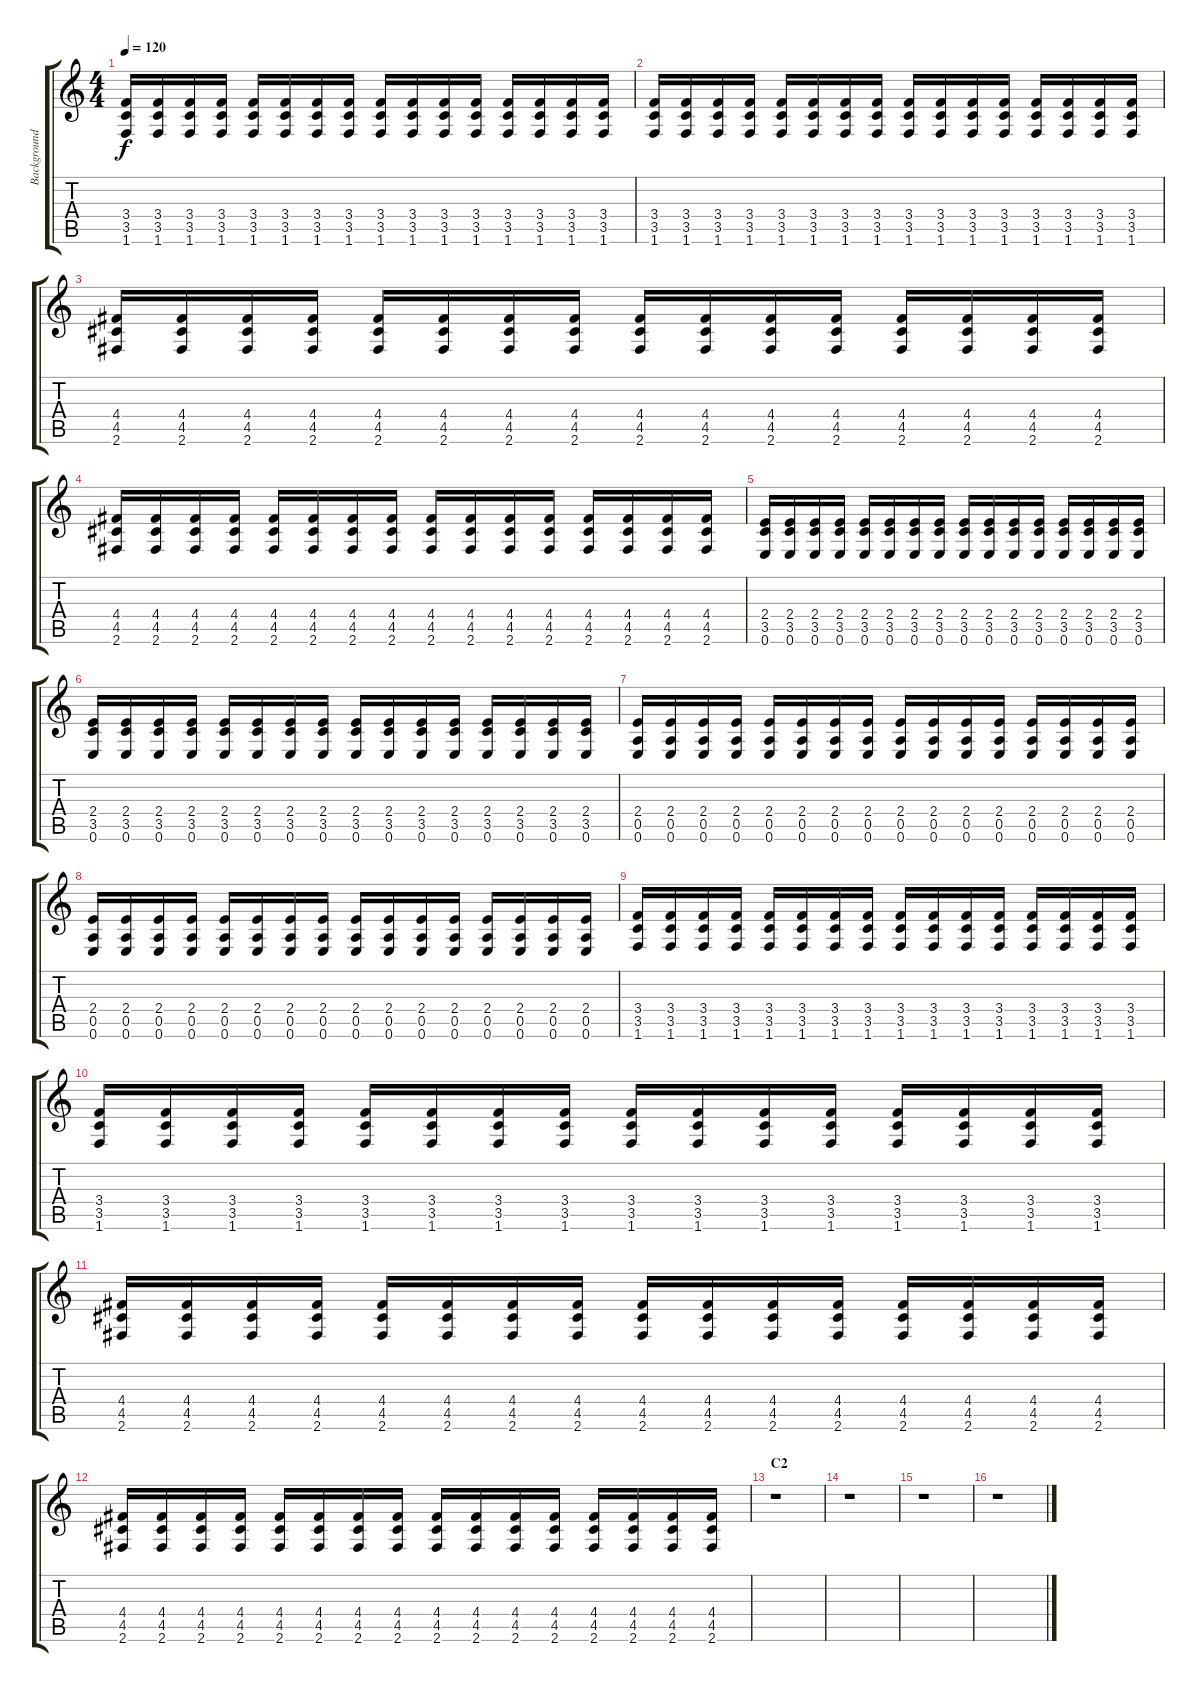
\track ("Background (Call_Us Junior)" "Background") {instrument distortionguitar}
\staff {score tabs}
\tuning (E4 B3 G3 D3 A2 E2) {hide}
\ts (4 4)
\tempo 120
\clef g2
\ks c
(3.4 3.5 1.6).16{dy f} (3.4 3.5 1.6).16 (3.4 3.5 1.6).16 (3.4 3.5 1.6).16 (3.4 3.5 1.6).16 (3.4 3.5 1.6).16 (3.4 3.5 1.6).16 (3.4 3.5 1.6).16 (3.4 3.5 1.6).16 (3.4 3.5 1.6).16 (3.4 3.5 1.6).16 (3.4 3.5 1.6).16 (3.4 3.5 1.6).16 (3.4 3.5 1.6).16 (3.4 3.5 1.6).16 (3.4 3.5 1.6).16 |
(3.4 3.5 1.6).16 (3.4 3.5 1.6).16 (3.4 3.5 1.6).16 (3.4 3.5 1.6).16 (3.4 3.5 1.6).16 (3.4 3.5 1.6).16 (3.4 3.5 1.6).16 (3.4 3.5 1.6).16 (3.4 3.5 1.6).16 (3.4 3.5 1.6).16 (3.4 3.5 1.6).16 (3.4 3.5 1.6).16 (3.4 3.5 1.6).16 (3.4 3.5 1.6).16 (3.4 3.5 1.6).16 (3.4 3.5 1.6).16 |
(4.4 4.5 2.6).16 (4.4 4.5 2.6).16 (4.4 4.5 2.6).16 (4.4 4.5 2.6).16 (4.4 4.5 2.6).16 (4.4 4.5 2.6).16 (4.4 4.5 2.6).16 (4.4 4.5 2.6).16 (4.4 4.5 2.6).16 (4.4 4.5 2.6).16 (4.4 4.5 2.6).16 (4.4 4.5 2.6).16 (4.4 4.5 2.6).16 (4.4 4.5 2.6).16 (4.4 4.5 2.6).16 (4.4 4.5 2.6).16 |
(4.4 4.5 2.6).16 (4.4 4.5 2.6).16 (4.4 4.5 2.6).16 (4.4 4.5 2.6).16 (4.4 4.5 2.6).16 (4.4 4.5 2.6).16 (4.4 4.5 2.6).16 (4.4 4.5 2.6).16 (4.4 4.5 2.6).16 (4.4 4.5 2.6).16 (4.4 4.5 2.6).16 (4.4 4.5 2.6).16 (4.4 4.5 2.6).16 (4.4 4.5 2.6).16 (4.4 4.5 2.6).16 (4.4 4.5 2.6).16 |
(2.4 3.5 0.6).16 (2.4 3.5 0.6).16 (2.4 3.5 0.6).16 (2.4 3.5 0.6).16 (2.4 3.5 0.6).16 (2.4 3.5 0.6).16 (2.4 3.5 0.6).16 (2.4 3.5 0.6).16 (2.4 3.5 0.6).16 (2.4 3.5 0.6).16 (2.4 3.5 0.6).16 (2.4 3.5 0.6).16 (2.4 3.5 0.6).16 (2.4 3.5 0.6).16 (2.4 3.5 0.6).16 (2.4 3.5 0.6).16 |
(2.4 3.5 0.6).16 (2.4 3.5 0.6).16 (2.4 3.5 0.6).16 (2.4 3.5 0.6).16 (2.4 3.5 0.6).16 (2.4 3.5 0.6).16 (2.4 3.5 0.6).16 (2.4 3.5 0.6).16 (2.4 3.5 0.6).16 (2.4 3.5 0.6).16 (2.4 3.5 0.6).16 (2.4 3.5 0.6).16 (2.4 3.5 0.6).16 (2.4 3.5 0.6).16 (2.4 3.5 0.6).16 (2.4 3.5 0.6).16 |
(2.4 0.5 0.6).16 (2.4 0.5 0.6).16 (2.4 0.5 0.6).16 (2.4 0.5 0.6).16 (2.4 0.5 0.6).16 (2.4 0.5 0.6).16 (2.4 0.5 0.6).16 (2.4 0.5 0.6).16 (2.4 0.5 0.6).16 (2.4 0.5 0.6).16 (2.4 0.5 0.6).16 (2.4 0.5 0.6).16 (2.4 0.5 0.6).16 (2.4 0.5 0.6).16 (2.4 0.5 0.6).16 (2.4 0.5 0.6).16 |
(2.4 0.5 0.6).16 (2.4 0.5 0.6).16 (2.4 0.5 0.6).16 (2.4 0.5 0.6).16 (2.4 0.5 0.6).16 (2.4 0.5 0.6).16 (2.4 0.5 0.6).16 (2.4 0.5 0.6).16 (2.4 0.5 0.6).16 (2.4 0.5 0.6).16 (2.4 0.5 0.6).16 (2.4 0.5 0.6).16 (2.4 0.5 0.6).16 (2.4 0.5 0.6).16 (2.4 0.5 0.6).16 (2.4 0.5 0.6).16 |
(3.4 3.5 1.6).16 (3.4 3.5 1.6).16 (3.4 3.5 1.6).16 (3.4 3.5 1.6).16 (3.4 3.5 1.6).16 (3.4 3.5 1.6).16 (3.4 3.5 1.6).16 (3.4 3.5 1.6).16 (3.4 3.5 1.6).16 (3.4 3.5 1.6).16 (3.4 3.5 1.6).16 (3.4 3.5 1.6).16 (3.4 3.5 1.6).16 (3.4 3.5 1.6).16 (3.4 3.5 1.6).16 (3.4 3.5 1.6).16 |
(3.4 3.5 1.6).16 (3.4 3.5 1.6).16 (3.4 3.5 1.6).16 (3.4 3.5 1.6).16 (3.4 3.5 1.6).16 (3.4 3.5 1.6).16 (3.4 3.5 1.6).16 (3.4 3.5 1.6).16 (3.4 3.5 1.6).16 (3.4 3.5 1.6).16 (3.4 3.5 1.6).16 (3.4 3.5 1.6).16 (3.4 3.5 1.6).16 (3.4 3.5 1.6).16 (3.4 3.5 1.6).16 (3.4 3.5 1.6).16 |
(4.4 4.5 2.6).16 (4.4 4.5 2.6).16 (4.4 4.5 2.6).16 (4.4 4.5 2.6).16 (4.4 4.5 2.6).16 (4.4 4.5 2.6).16 (4.4 4.5 2.6).16 (4.4 4.5 2.6).16 (4.4 4.5 2.6).16 (4.4 4.5 2.6).16 (4.4 4.5 2.6).16 (4.4 4.5 2.6).16 (4.4 4.5 2.6).16 (4.4 4.5 2.6).16 (4.4 4.5 2.6).16 (4.4 4.5 2.6).16 |
(4.4 4.5 2.6).16 (4.4 4.5 2.6).16 (4.4 4.5 2.6).16 (4.4 4.5 2.6).16 (4.4 4.5 2.6).16 (4.4 4.5 2.6).16 (4.4 4.5 2.6).16 (4.4 4.5 2.6).16 (4.4 4.5 2.6).16 (4.4 4.5 2.6).16 (4.4 4.5 2.6).16 (4.4 4.5 2.6).16 (4.4 4.5 2.6).16 (4.4 4.5 2.6).16 (4.4 4.5 2.6).16 (4.4 4.5 2.6).16 |
\section ("" "C2")
r.1 |
r.1 |
r.1 |
r.1
